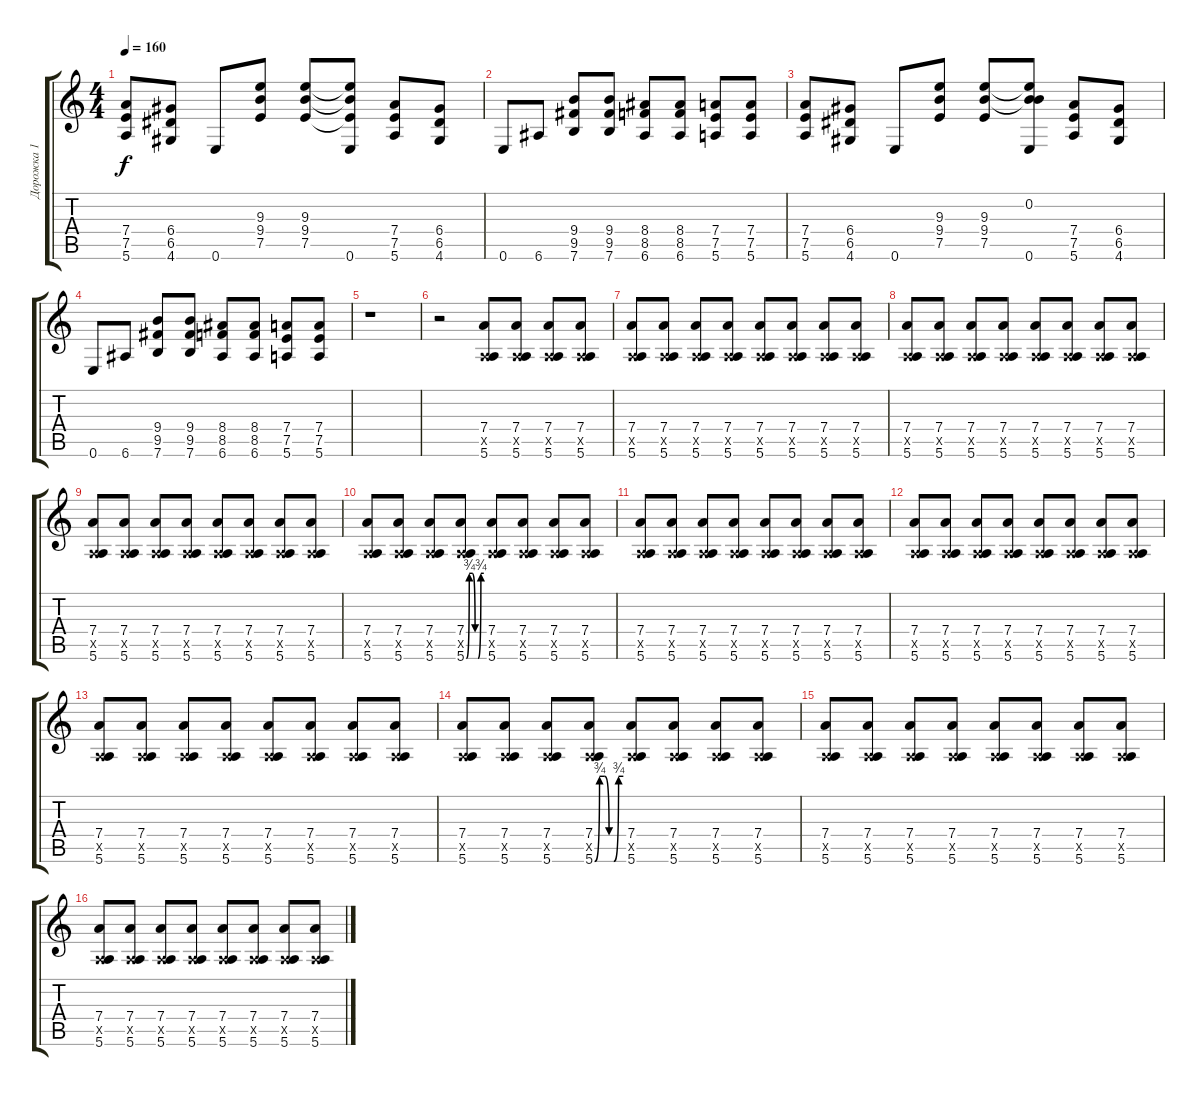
\track ("Дорожка 1" "Дорожка 1") {instrument overdrivenguitar}
\staff {score tabs}
\tuning (E4 B3 G3 D3 A2 E2) {hide}
\ts (4 4)
\tempo 160
\clef g2
\ks c
(7.4 7.5 5.6).8{dy f} (6.4 6.5 4.6).8 0.6.8 (9.3 9.4 7.5).8 (9.3 9.4 7.5).8 (9.3{t} 9.4{t} 7.5{t} 0.6).8 (7.4 7.5 5.6).8 (6.4 6.5 4.6).8 |
0.6.8 6.6.8 (9.4 9.5 7.6).8 (9.4 9.5 7.6).8 (8.4 8.5 6.6).8 (8.4 8.5 6.6).8 (7.4 7.5 5.6).8 (7.4 7.5 5.6).8 |
(7.4 7.5 5.6).8 (6.4 6.5 4.6).8 0.6.8 (9.3 9.4 7.5).8 (9.3 9.4 7.5).8 (0.2 9.3{t} 9.4{t} 0.6).8 (7.4 7.5 5.6).8 (6.4 6.5 4.6).8 |
0.6.8 6.6.8 (9.4 9.5 7.6).8 (9.4 9.5 7.6).8 (8.4 8.5 6.6).8 (8.4 8.5 6.6).8 (7.4 7.5 5.6).8 (7.4 7.5 5.6).8 |
r.1 |
r.2 (7.4 0.5{x} 5.6).8{volume 13 balance 0} (7.4 0.5{x} 5.6).8 (7.4 0.5{x} 5.6).8 (7.4 0.5{x} 5.6).8 |
(7.4 0.5{x} 5.6).8 (7.4 0.5{x} 5.6).8 (7.4 0.5{x} 5.6).8 (7.4 0.5{x} 5.6).8 (7.4 0.5{x} 5.6).8 (7.4 0.5{x} 5.6).8 (7.4 0.5{x} 5.6).8 (7.4 0.5{x} 5.6).8 |
(7.4 0.5{x} 5.6).8 (7.4 0.5{x} 5.6).8 (7.4 0.5{x} 5.6).8 (7.4 0.5{x} 5.6).8 (7.4 0.5{x} 5.6).8 (7.4 0.5{x} 5.6).8 (7.4 0.5{x} 5.6).8 (7.4 0.5{x} 5.6).8 |
(7.4 0.5{x} 5.6).8 (7.4 0.5{x} 5.6).8 (7.4 0.5{x} 5.6).8 (7.4 0.5{x} 5.6).8 (7.4 0.5{x} 5.6).8 (7.4 0.5{x} 5.6).8 (7.4 0.5{x} 5.6).8 (7.4 0.5{x} 5.6).8 |
(7.4 0.5{x} 5.6).8 (7.4 0.5{x} 5.6).8 (7.4 0.5{x} 5.6).8 (7.4 0.5{x} 5.6{be (custom 0 0 10 3 20 3 30 0 40 0 50 3 60 3)}).8{volume 10 balance 8} (7.4 0.5{x} 5.6).8 (7.4 0.5{x} 5.6).8 (7.4 0.5{x} 5.6).8 (7.4 0.5{x} 5.6).8 |
(7.4 0.5{x} 5.6).8 (7.4 0.5{x} 5.6).8 (7.4 0.5{x} 5.6).8 (7.4 0.5{x} 5.6).8 (7.4 0.5{x} 5.6).8 (7.4 0.5{x} 5.6).8 (7.4 0.5{x} 5.6).8 (7.4 0.5{x} 5.6).8 |
(7.4 0.5{x} 5.6).8 (7.4 0.5{x} 5.6).8 (7.4 0.5{x} 5.6).8 (7.4 0.5{x} 5.6).8 (7.4 0.5{x} 5.6).8 (7.4 0.5{x} 5.6).8 (7.4 0.5{x} 5.6).8 (7.4 0.5{x} 5.6).8 |
(7.4 0.5{x} 5.6).8 (7.4 0.5{x} 5.6).8 (7.4 0.5{x} 5.6).8 (7.4 0.5{x} 5.6).8 (7.4 0.5{x} 5.6).8 (7.4 0.5{x} 5.6).8 (7.4 0.5{x} 5.6).8 (7.4 0.5{x} 5.6).8 |
(7.4 0.5{x} 5.6).8 (7.4 0.5{x} 5.6).8 (7.4 0.5{x} 5.6).8 (7.4 0.5{x} 5.6{be (custom 0 0 10 3 20 3 30 0 40 0 50 3 60 3)}).8 (7.4 0.5{x} 5.6).8 (7.4 0.5{x} 5.6).8 (7.4 0.5{x} 5.6).8 (7.4 0.5{x} 5.6).8 |
(7.4 0.5{x} 5.6).8 (7.4 0.5{x} 5.6).8 (7.4 0.5{x} 5.6).8 (7.4 0.5{x} 5.6).8 (7.4 0.5{x} 5.6).8 (7.4 0.5{x} 5.6).8 (7.4 0.5{x} 5.6).8 (7.4 0.5{x} 5.6).8 |
(7.4 0.5{x} 5.6).8 (7.4 0.5{x} 5.6).8 (7.4 0.5{x} 5.6).8 (7.4 0.5{x} 5.6).8 (7.4 0.5{x} 5.6).8 (7.4 0.5{x} 5.6).8 (7.4 0.5{x} 5.6).8 (7.4 0.5{x} 5.6).8
